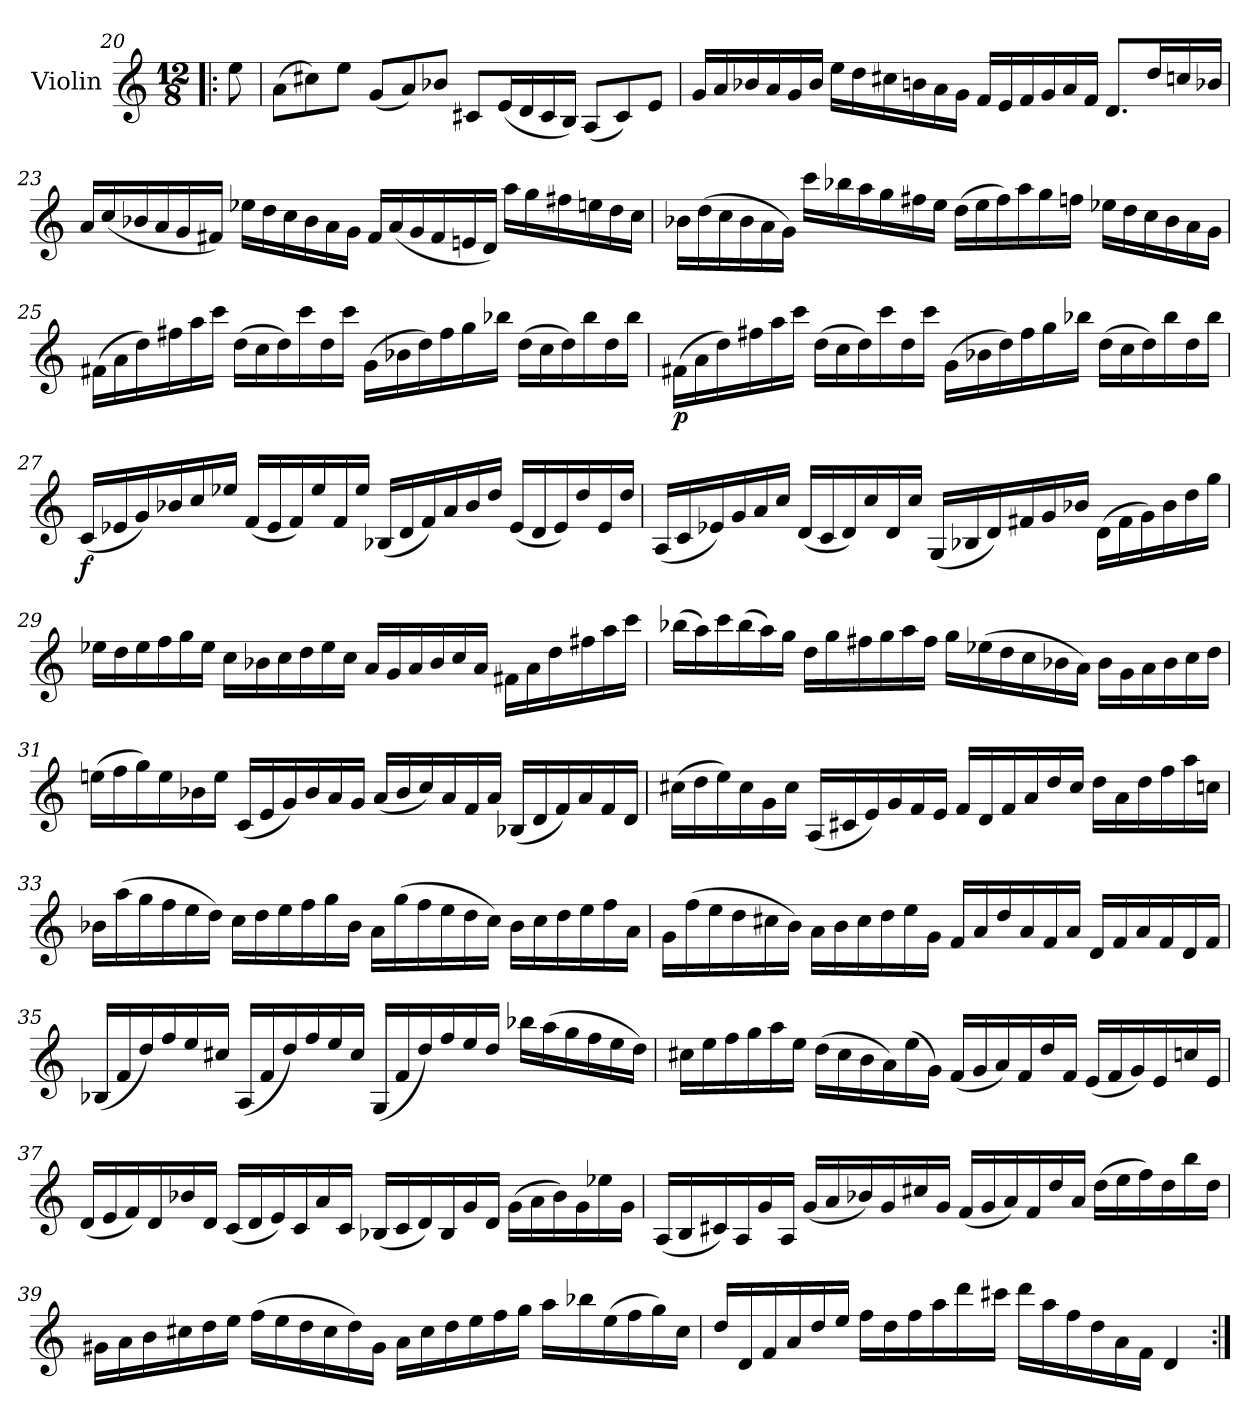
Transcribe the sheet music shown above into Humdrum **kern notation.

**kern	**dynam
*part1	*part1
*staff1	*staff1
*I"Violin	*
*I'Vln.	*
*clefG2	*
*k[]	*
*M12/8	*
=20X1!|:	=20X1!|:
8ee\	.
=21	=21
(>8a\L	.
8cc#X\)	.
8ee\J	.
(<8g/L	.
8a/)	.
8b-X/J	.
8c#X/L	.
(<16e/L	.
16d/	.
16c#/	.
16B/JJ)	.
(<8A/L	.
8c#/)	.
8e/J	.
=22	=22
16g/LL	.
16a/	.
16b-X/	.
16a/	.
16g/	.
16b-/JJ	.
16ee\LL	.
16dd\	.
16cc#X\	.
16bn\	.
16a\	.
16g\JJ	.
16f/LL	.
16e/	.
16f/	.
16g/	.
16a/	.
16f/JJ	.
8.d/L	.
16dd/L	.
16ccn/	.
16b-X/JJ	.
=23	=23
16a/LL	.
(<16cc/	.
16b-X/	.
16a/	.
16g/	.
16f#X/JJ)	.
16ee-X\LL	.
16dd\	.
16cc\	.
16b-\	.
16a\	.
16g\JJ	.
16f#/LL	.
(<16a/	.
16g/	.
16f#/	.
16en/	.
16d/JJ)	.
16aa\LL	.
16gg\	.
16ff#X\	.
16een\	.
16dd\	.
16cc\JJ	.
=24	=24
16b-X\LL	.
(>16dd\	.
16cc\	.
16b-\	.
16a\	.
16g\JJ)	.
16ccc\LL	.
16bb-X\	.
16aa\	.
16gg\	.
16ff#X\	.
16ee\JJ	.
(>16dd\LL	.
16ee\	.
16ff#\)	.
16aa\	.
16gg\	.
16ffn\JJ	.
16ee-X\LL	.
16dd\	.
16cc\	.
16b-\	.
16a\	.
16g\JJ	.
=25	=25
(>16f#X\LL	.
16a\	.
16dd\)	.
16ff#X\	.
16aa\	.
16ccc\JJ	.
(>16dd\LL	.
16cc\	.
16dd\)	.
16ccc\	.
16dd\	.
16ccc\JJ	.
(>16g\LL	.
16b-X\	.
16dd\)	.
16ff#\	.
16gg\	.
16bb-X\JJ	.
(>16dd\LL	.
16cc\	.
16dd\)	.
16bb-\	.
16dd\	.
16bb-\JJ	.
=26	=26
!	!LO:DY:b
(>16f#X\LL	p
16a\	.
16dd\)	.
16ff#X\	.
16aa\	.
16ccc\JJ	.
(>16dd\LL	.
16cc\	.
16dd\)	.
16ccc\	.
16dd\	.
16ccc\JJ	.
(>16g\LL	.
16b-X\	.
16dd\)	.
16ff#\	.
16gg\	.
16bb-X\JJ	.
(>16dd\LL	.
16cc\	.
16dd\)	.
16bb-\	.
16dd\	.
16bb-\JJ	.
=27	=27
!	!LO:DY:b
(<16c/LL	f
16e-X/	.
16g/)	.
16b-X/	.
16cc/	.
16ee-X/JJ	.
(<16f/LL	.
16e-/	.
16f/)	.
16ee-/	.
16f/	.
16ee-/JJ	.
(<16B-X/LL	.
16d/	.
16f/)	.
16a/	.
16b-/	.
16dd/JJ	.
(<16e-/LL	.
16d/	.
16e-/)	.
16dd/	.
16e-/	.
16dd/JJ	.
=28	=28
(<16A/LL	.
16c/	.
16e-X/)	.
16g/	.
16a/	.
16cc/JJ	.
(<16d/LL	.
16c/	.
16d/)	.
16cc/	.
16d/	.
16cc/JJ	.
(<16G/LL	.
16B-X/	.
16d/)	.
16f#X/	.
16g/	.
16b-X/JJ	.
(>16d\LL	.
16f#\	.
16g\)	.
16b-\	.
16dd\	.
16gg\JJ	.
=29	=29
16ee-X\LL	.
16dd\	.
16ee-\	.
16ff\	.
16gg\	.
16ee-\JJ	.
16cc\LL	.
16b-X\	.
16cc\	.
16dd\	.
16ee-\	.
16cc\JJ	.
16a/LL	.
16g/	.
16a/	.
16b-/	.
16cc/	.
16a/JJ	.
16f#X\LL	.
16a\	.
16dd\	.
16ff#X\	.
16aa\	.
16ccc\JJ	.
=30	=30
(>16bb-X\LL	.
16aa\)	.
16ccc\	.
(>16bb-\	.
16aa\)	.
16gg\JJ	.
16dd\LL	.
16gg\	.
16ff#X\	.
16gg\	.
16aa\	.
16ff#\JJ	.
16gg\LL	.
(>16ee-X\	.
16dd\	.
16cc\	.
16b-X\	.
16a\JJ)	.
16b-\LL	.
16g\	.
16a\	.
16b-\	.
16cc\	.
16dd\JJ	.
=31	=31
(>16een\LL	.
16ff\	.
16gg\)	.
16ee\	.
16b-X\	.
16ee\JJ	.
(<16c/LL	.
16e/	.
16g/)	.
16b-/	.
16a/	.
16g/JJ	.
(<16a/LL	.
16b-/	.
16cc/)	.
16a/	.
16f/	.
16a/JJ	.
(<16B-X/LL	.
16d/	.
16f/)	.
16a/	.
16f/	.
16d/JJ	.
=32	=32
(>16cc#X\LL	.
16dd\	.
16ee\)	.
16cc#\	.
16g\	.
16cc#\JJ	.
(<16A/LL	.
16c#X/	.
16e/)	.
16g/	.
16f/	.
16e/JJ	.
16f/LL	.
16d/	.
16f/	.
16a/	.
16dd/	.
16cc#/JJ	.
16dd\LL	.
16a\	.
16dd\	.
16ff\	.
16aa\	.
16ccn\JJ	.
=33	=33
16b-X\LL	.
(>16aa\	.
16gg\	.
16ff\	.
16ee\	.
16dd\JJ)	.
16cc\LL	.
16dd\	.
16ee\	.
16ff\	.
16gg\	.
16b-\JJ	.
16a\LL	.
(>16gg\	.
16ff\	.
16ee\	.
16dd\	.
16cc\JJ)	.
16b-\LL	.
16cc\	.
16dd\	.
16ee\	.
16ff\	.
16a\JJ	.
=34	=34
16g\LL	.
(>16ff\	.
16ee\	.
16dd\	.
16cc#X\	.
16b\JJ)	.
16a\LL	.
16b\	.
16cc#\	.
16dd\	.
16ee\	.
16g\JJ	.
16f/LL	.
16a/	.
16dd/	.
16a/	.
16f/	.
16a/JJ	.
16d/LL	.
16f/	.
16a/	.
16f/	.
16d/	.
16f/JJ	.
=35	=35
(<16B-X/LL	.
16f/	.
16dd/)	.
16ff/	.
16ee/	.
16cc#X/JJ	.
(<16A/LL	.
16f/	.
16dd/)	.
16ff/	.
16ee/	.
16cc#/JJ	.
(<16G/LL	.
16f/	.
16dd/)	.
16ff/	.
16ee/	.
16dd/JJ	.
16bb-X\LL	.
(>16aa\	.
16gg\	.
16ff\	.
16ee\	.
16dd\JJ)	.
=36	=36
16cc#X\LL	.
16ee\	.
16ff\	.
16gg\	.
16aa\	.
16ee\JJ	.
(>16dd\LL	.
16cc#\	.
16b\	.
16a\)	.
(>16ee\	.
16g\JJ)	.
(<16f/LL	.
16g/	.
16a/)	.
16f/	.
16dd/	.
16f/JJ	.
(<16e/LL	.
16f/	.
16g/)	.
16e/	.
16ccn/	.
16e/JJ	.
=37	=37
(<16d/LL	.
16e/	.
16f/)	.
16d/	.
16b-X/	.
16d/JJ	.
(<16c/LL	.
16d/	.
16e/)	.
16c/	.
16a/	.
16c/JJ	.
(<16B-X/LL	.
16c/	.
16d/)	.
16B-/	.
16g/	.
16d/JJ	.
(>16g\LL	.
16a\	.
16b-\)	.
16g\	.
16ee-X\	.
16g\JJ	.
=38	=38
(<16A/LL	.
16B/	.
16c#X/)	.
16A/	.
16g/	.
16A/JJ	.
(<16g/LL	.
16a/	.
16b-X/)	.
16g/	.
16cc#X/	.
16g/JJ	.
(<16f/LL	.
16g/	.
16a/)	.
16f/	.
16dd/	.
16a/JJ	.
(>16dd\LL	.
16ee\	.
16ff\)	.
16dd\	.
16bb\	.
16dd\JJ	.
=39	=39
16g#X\LL	.
16a\	.
16b\	.
16cc#X\	.
16dd\	.
16ee\JJ	.
(>16ff\LL	.
16ee\	.
16dd\	.
16cc#\	.
16dd\)	.
16g#\JJ	.
16a\LL	.
16cc#\	.
16dd\	.
16ee\	.
16ff\	.
16gg\JJ	.
16aa\LL	.
16bb-X\	.
(>16ee\	.
16ff\	.
16gg\)	.
16cc#\JJ	.
=40	=40
16dd/LL	.
16d/	.
16f/	.
16a/	.
16dd/	.
16ee/JJ	.
16ff\LL	.
16dd\	.
16ff\	.
16aa\	.
16ddd\	.
16ccc#X\JJ	.
16ddd\LL	.
16aa\	.
16ff\	.
16dd\	.
16a\	.
16f\JJ	.
4d/	.
=:|!	=:|!
*-	*-
